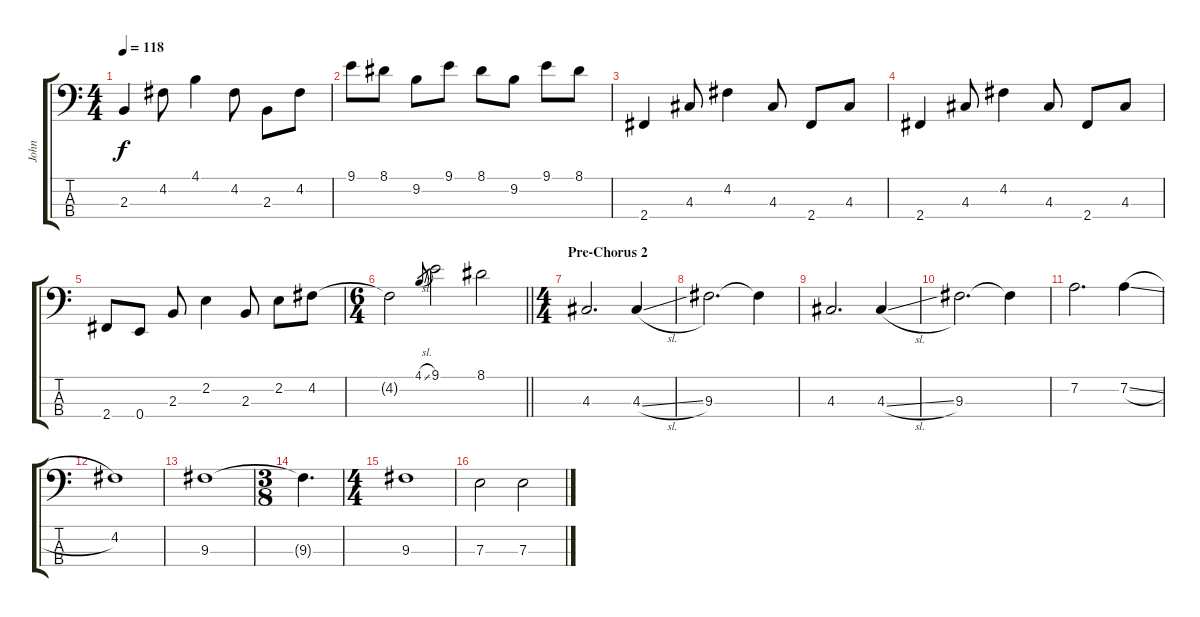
\track ("John" "John") {solo instrument electricbassfinger}
\staff {score tabs}
\tuning (G2 D2 A1 E1) {hide}
\ts (4 4)
\tempo 118
\clef f4
\ks c
2.3.4{dy f} 4.2.8 4.1.4 4.2.8 2.3.8 4.2.8 |
9.1.8 8.1.8 9.2.8 9.1.8 8.1.8 9.2.8 9.1.8 8.1.8 |
2.4.4 4.3.8 4.2.4 4.3.8 2.4.8 4.3.8 |
2.4.4 4.3.8 4.2.4 4.3.8 2.4.8 4.3.8 |
2.4.8 0.4.8 2.3.8 2.2.4 2.3.8 2.2.8 4.2.8 |
\ts (6 4)
\barLineRight lightlight
4.2{t}.2 4.1{sl}.8{gr} 9.1.2 8.1.2 |
\ts (4 4)
\section ("" "Pre-Chorus 2")
4.3.2{d} 4.3{sl}.4 |
9.3.2{d} 9.3{t}.4 |
4.3.2{d} 4.3{sl}.4 |
9.3.2{d} 9.3{t}.4 |
7.2.2{d} 7.2{sl}.4 |
4.2.1 |
9.3.1 |
\ts (3 8)
9.3{t}.4{d} |
\ts (4 4)
9.3.1 |
7.3.2 7.3.2
